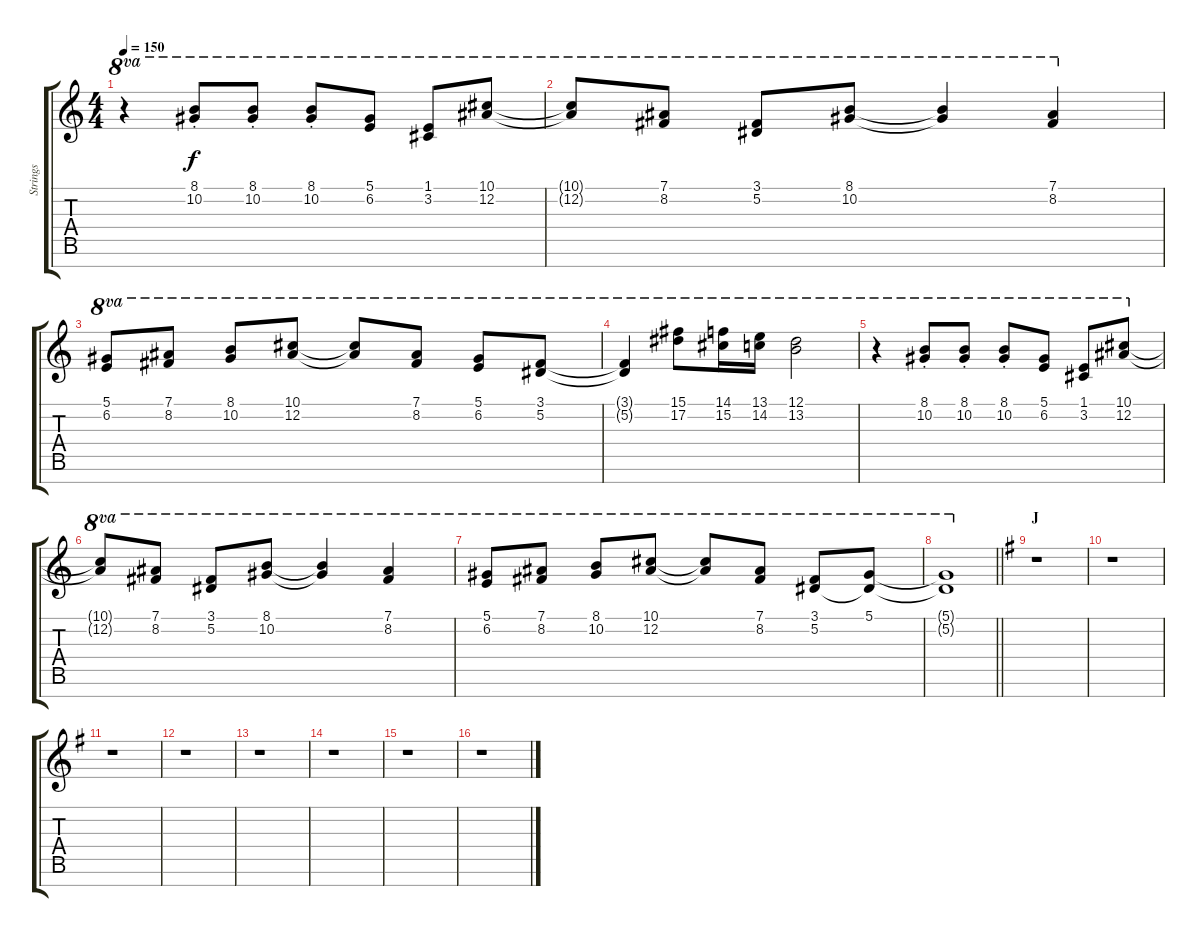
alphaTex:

\track ("Strings" "Strings") {instrument stringensemble1}
\staff {score tabs}
\tuning (Eb5 Bb4 Gb4 Db4 Ab3 Eb3 Bb2) {hide}
\ts (4 4)
\tempo 150
\clef g2
\ks c
r.4{ot 8va dy f} (8.1{st} 10.2{st}).8{ot 8va} (8.1{st} 10.2{st}).8{ot 8va} (8.1{st} 10.2{st}).8{ot 8va} (5.1 6.2).8{ot 8va} (1.1 3.2).8{ot 8va} (10.1 12.2).8{ot 8va} |
(10.1{t} 12.2{t}).8{ot 8va} (7.1 8.2).8{ot 8va} (3.1 5.2).8{ot 8va} (8.1 10.2).8{ot 8va} (8.1{t} 10.2{t}).4{ot 8va} (7.1 8.2).4{ot 8va} |
(5.1 6.2).8{ot 8va} (7.1 8.2).8{ot 8va} (8.1 10.2).8{ot 8va} (10.1 12.2).8{ot 8va} (10.1{t} 12.2{t}).8{ot 8va} (7.1 8.2).8{ot 8va} (5.1 6.2).8{ot 8va} (3.1 5.2).8{ot 8va} |
(3.1{t} 5.2{t}).4{ot 8va} (15.1 17.2).8{ot 8va} (14.1 15.2).16{ot 8va} (13.1 14.2).16{ot 8va} (12.1 13.2).2{ot 8va} |
r.4{ot 8va} (8.1{st} 10.2{st}).8{ot 8va} (8.1{st} 10.2{st}).8{ot 8va} (8.1{st} 10.2{st}).8{ot 8va} (5.1 6.2).8{ot 8va} (1.1 3.2).8{ot 8va} (10.1 12.2).8{ot 8va} |
(10.1{t} 12.2{t}).8{ot 8va} (7.1 8.2).8{ot 8va} (3.1 5.2).8{ot 8va} (8.1 10.2).8{ot 8va} (8.1{t} 10.2{t}).4{ot 8va} (7.1 8.2).4{ot 8va} |
(5.1 6.2).8{ot 8va} (7.1 8.2).8{ot 8va} (8.1 10.2).8{ot 8va} (10.1 12.2).8{ot 8va} (10.1{t} 12.2{t}).8{ot 8va} (7.1 8.2).8{ot 8va} (3.1 5.2).8{ot 8va} (5.1 5.2{t}).8{ot 8va} |
\barLineRight lightlight
(5.1{t} 5.2{t}).1{ot 8va} |
\section ("" "J")
\ks g
r.1 |
r.1 |
r.1 |
r.1 |
r.1 |
r.1 |
r.1 |
r.1
